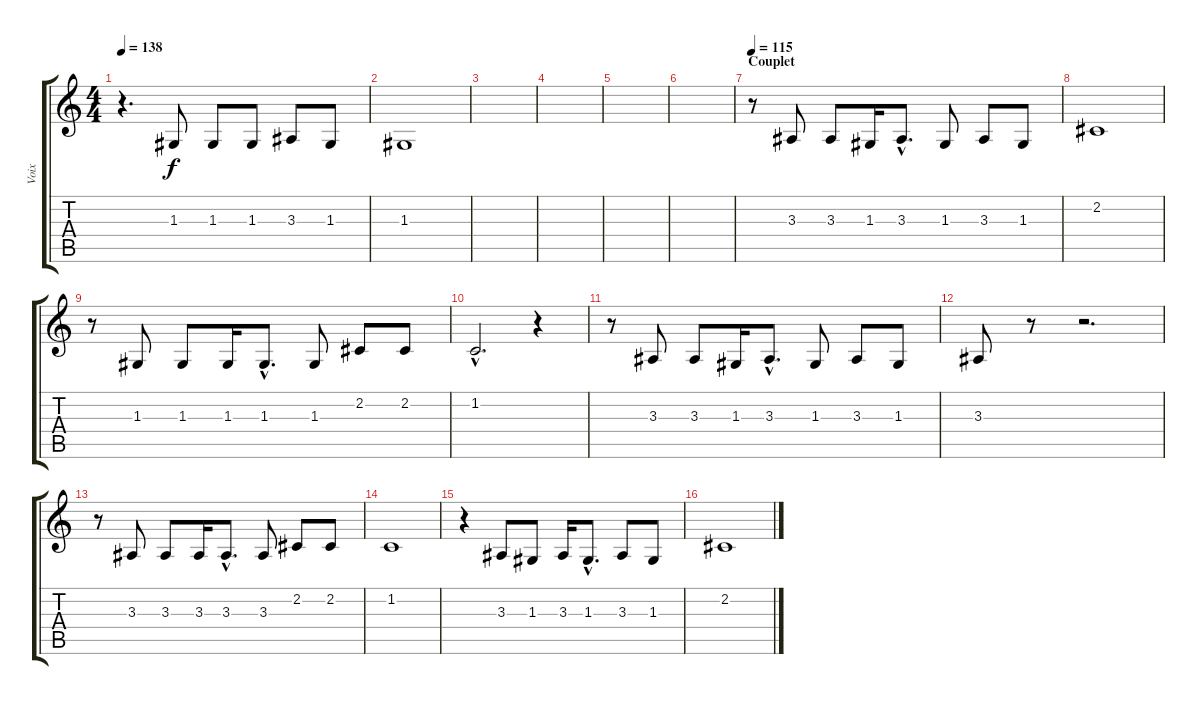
\track ("Voix" "Voix") {instrument clarinet}
\staff {score tabs}
\tuning (E4 B3 G3 D3 A2 E2) {hide}
\ts (4 4)
\tempo 138
\clef g2
\ks c
r.4{d dy f} 1.3.8 1.3.8 1.3.8 3.3.8 1.3.8 |
1.3.1 |
\section ("" "")
|
|
|
|
\section ("" "Couplet")
\tempo 115
r.8 3.3.8 3.3.8 1.3.16 3.3{hac}.8{d} 1.3.8 3.3.8 1.3.8 |
2.2.1 |
r.8 1.3.8 1.3.8 1.3.16 1.3{hac}.8{d} 1.3.8 2.2.8 2.2.8 |
1.2{hac}.2{d} r.4 |
r.8 3.3.8 3.3.8 1.3.16 3.3{hac}.8{d} 1.3.8 3.3.8 1.3.8 |
3.3.8 r.8 r.2{d} |
r.8 3.3.8 3.3.8 3.3.16 3.3{hac}.8{d} 3.3.8 2.2.8 2.2.8 |
1.2.1 |
r.4 3.3.8 1.3.8 3.3.16 1.3{hac}.8{d} 3.3.8 1.3.8 |
2.2.1
